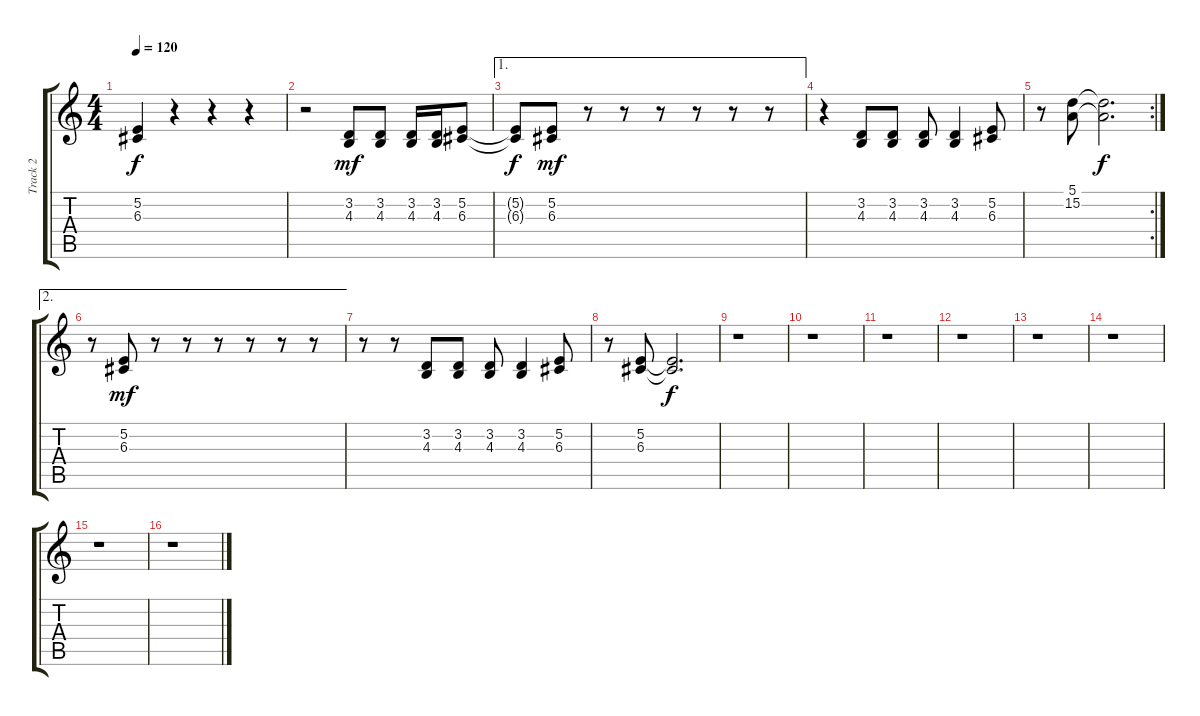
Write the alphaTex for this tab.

\track ("Track 2" "Track 2") {instrument tenorsax}
\staff {score tabs}
\tuning (E4 B3 G3 D3 A2 E2) {hide}
\ts (4 4)
\tempo 120
\clef g2
\ks c
(5.2{t} 6.3{t}).4{dy f} r.4 r.4 r.4 |
r.2 (3.2 4.3).8{dy mf} (3.2 4.3).8 (3.2 4.3).16 (3.2 4.3).16 (5.2 6.3).8 |
\ae 1
(5.2{t} 6.3{t}).8{dy f} (5.2 6.3).8{dy mf} r.8 r.8 r.8 r.8 r.8 r.8 |
r.4 (3.2 4.3).8 (3.2 4.3).8 (3.2 4.3).8 (3.2 4.3).4 (5.2 6.3).8 |
\rc 2
r.8 (5.1 15.2).8 (5.1{t} 15.2{t}).2{d dy f} |
\ae 2
r.8 (5.2 6.3).8{dy mf} r.8 r.8 r.8 r.8 r.8 r.8 |
r.8 r.8 (3.2 4.3).8 (3.2 4.3).8 (3.2 4.3).8 (3.2 4.3).4 (5.2 6.3).8 |
r.8 (5.2 6.3).8 (5.2{t} 6.3{t}).2{d dy f} |
r.1 |
r.1 |
r.1 |
r.1 |
r.1 |
r.1 |
r.1 |
r.1
